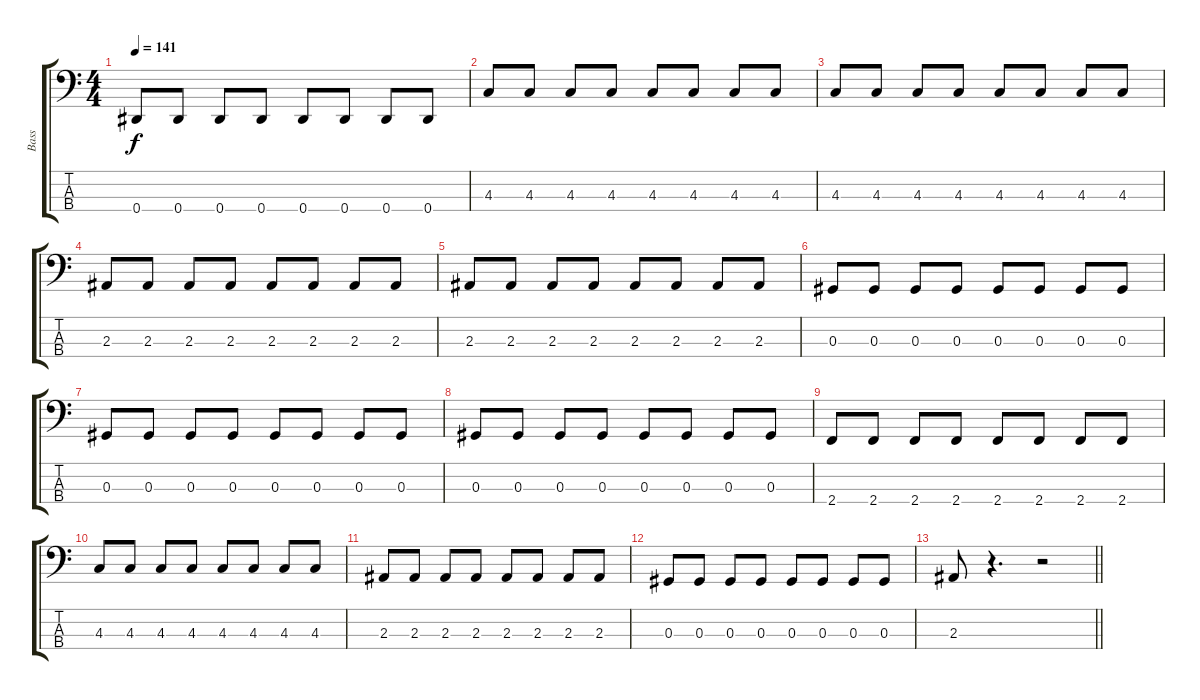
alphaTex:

\track ("Bass" "Bass") {instrument electricbassfinger}
\staff {score tabs}
\tuning (Gb2 Db2 Ab1 Eb1) {hide}
\ts (4 4)
\tempo 141
\clef f4
\ks c
0.4.8{dy f} 0.4.8 0.4.8 0.4.8 0.4.8 0.4.8 0.4.8 0.4.8 |
4.3.8 4.3.8 4.3.8 4.3.8 4.3.8 4.3.8 4.3.8 4.3.8 |
4.3.8 4.3.8 4.3.8 4.3.8 4.3.8 4.3.8 4.3.8 4.3.8 |
2.3.8 2.3.8 2.3.8 2.3.8 2.3.8 2.3.8 2.3.8 2.3.8 |
2.3.8 2.3.8 2.3.8 2.3.8 2.3.8 2.3.8 2.3.8 2.3.8 |
0.3.8 0.3.8 0.3.8 0.3.8 0.3.8 0.3.8 0.3.8 0.3.8 |
0.3.8 0.3.8 0.3.8 0.3.8 0.3.8 0.3.8 0.3.8 0.3.8 |
0.3.8 0.3.8 0.3.8 0.3.8 0.3.8 0.3.8 0.3.8 0.3.8 |
2.4.8 2.4.8 2.4.8 2.4.8 2.4.8 2.4.8 2.4.8 2.4.8 |
4.3.8 4.3.8 4.3.8 4.3.8 4.3.8 4.3.8 4.3.8 4.3.8 |
2.3.8 2.3.8 2.3.8 2.3.8 2.3.8 2.3.8 2.3.8 2.3.8 |
0.3.8 0.3.8 0.3.8 0.3.8 0.3.8 0.3.8 0.3.8 0.3.8 |
\barLineRight lightlight
2.3.8 r.4{d} r.2
